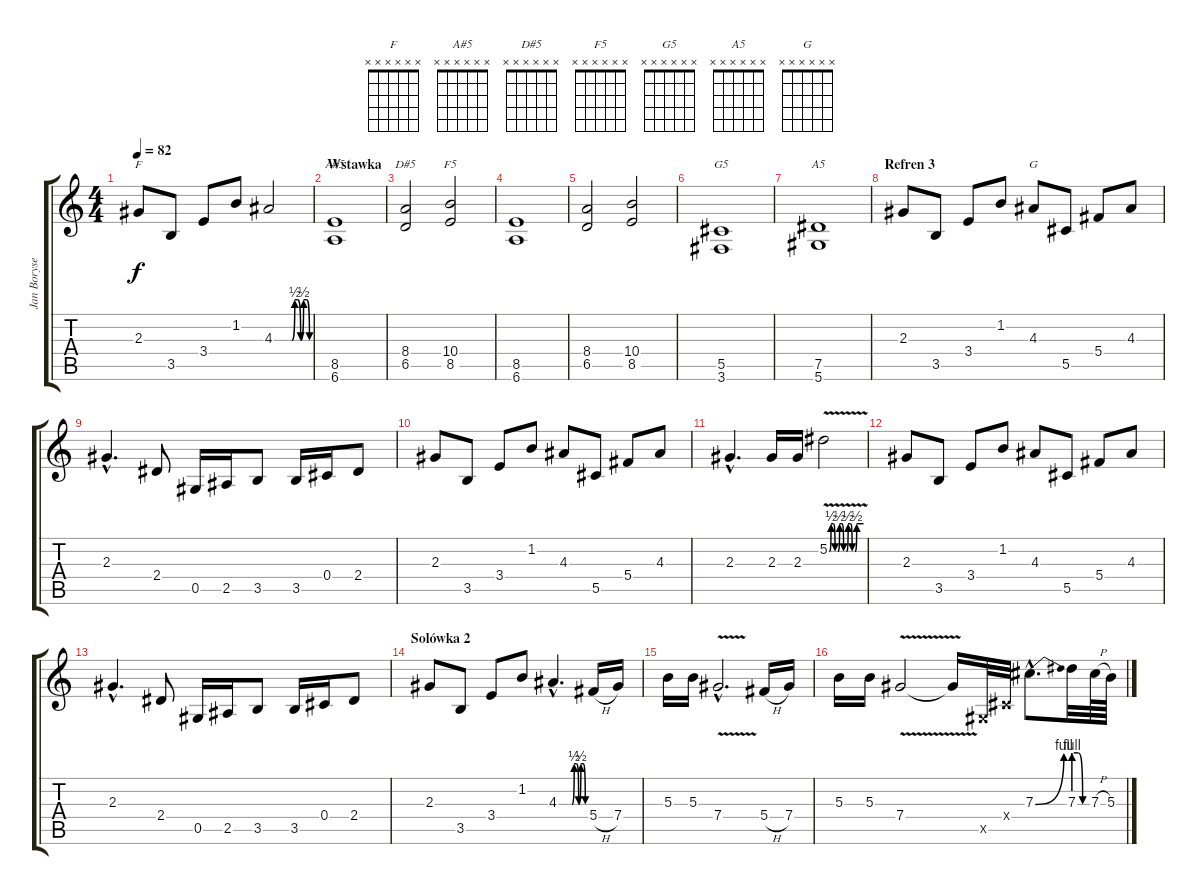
\track ("Jan Borysewicz" "Jan Boryse") {instrument distortionguitar}
\staff {score tabs}
\tuning (Eb4 Bb3 Gb3 Db3 Ab2 Eb2) {hide}
\chord ("F" x x x x x x)
\chord ("A#5" x x x x x x)
\chord ("D#5" x x x x x x)
\chord ("F5" x x x x x x)
\chord ("G5" x x x x x x)
\chord ("A5" x x x x x x)
\chord ("G" x x x x x x)
\ts (4 4)
\tempo 82
\clef g2
\ks c
2.3.8{ch "F" dy f} 3.5.8 3.4.8 1.2.8 4.3{be (custom 0 0 30 0 35 2 40 2 45 0 50 2 55 2 60 0)}.2 |
\section ("" "Wstawka")
(8.5 6.6).1{ch "A#5"} |
(8.4 6.5).2{ch "D#5"} (10.4 8.5).2{ch "F5"} |
(8.5 6.6).1 |
(8.4 6.5).2 (10.4 8.5).2 |
(5.5 3.6).1{ch "G5"} |
(7.5 5.6).1{ch "A5"} |
\section ("" "Refren 3")
2.3.8 3.5.8 3.4.8 1.2.8 4.3.8{ch "G"} 5.5.8 5.4.8 4.3.8 |
2.3{hac}.4{d} 2.4.8 0.5.16 2.5.16 3.5.8 3.5.16 0.4.16 2.4.8 |
2.3.8 3.5.8 3.4.8 1.2.8 4.3.8 5.5.8 5.4.8 4.3.8 |
2.3{hac}.4{d} 2.3.16 2.3.16 5.2{be (custom 0 0 3 2 7 2 10 0 15 0 18 2 22 2 25 0 30 0 33 2 37 2 40 0 45 0 48 2 60 2) v}.2 |
2.3.8 3.5.8 3.4.8 1.2.8 4.3.8 5.5.8 5.4.8 4.3.8 |
2.3{hac}.4{d} 2.4.8 0.5.16 2.5.16 3.5.8 3.5.16 0.4.16 2.4.8 |
\section ("" "Solówka 2")
2.3.8 3.5.8 3.4.8 1.2.8 4.3{be (custom 0 0 30 0 35 2 40 2 45 0 50 2 55 2 60 0) hac}.4{d} 5.4{h}.16 7.4.16 |
5.3.16 5.3.16 7.4{v hac}.2{d} 5.4{h}.16 7.4.16 |
5.3.16 5.3.16 7.4{v}.2 7.4{t}.16 0.5{x}.32 0.4{x}.32 7.3{be (bend 0 0 60 4) hac}.8{d} 7.3{be (custom 0 4 20 4 40 0 60 0)}.32 7.3{h}.64 5.3{h}.64
